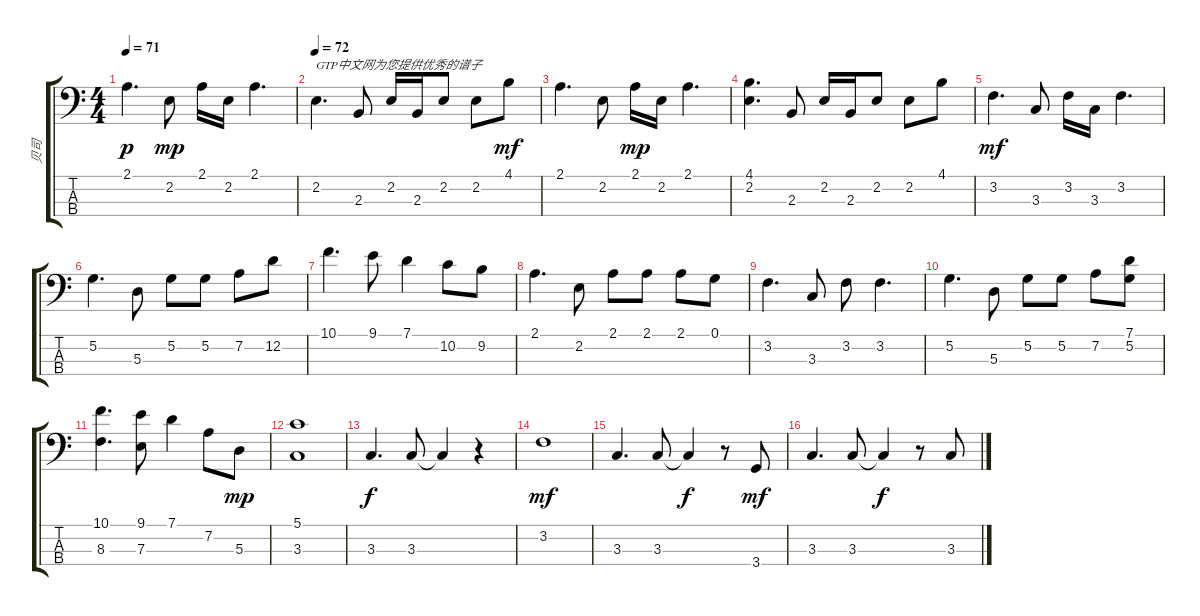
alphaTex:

\track ("贝司" "贝司") {instrument electricbassfinger}
\staff {score tabs}
\tuning (G2 D2 A1 E1) {hide}
\ts (4 4)
\tempo 71
\clef f4
\ks c
2.1.4{d dy p instrument electricbassfinger} 2.2.8{dy mp} 2.1.16 2.2.16 2.1.4{d} |
\tempo 72
2.2.4{d txt "GTP中文网为您提供优秀的谱子"} 2.3.8 2.2.16 2.3.16 2.2.8 2.2.8 4.1.8{dy mf} |
2.1.4{d} 2.2.8 2.1.16{dy mp} 2.2.16 2.1.4{d} |
(4.1 2.2).4{d} 2.3.8 2.2.16 2.3.16 2.2.8 2.2.8 4.1.8 |
3.2.4{d dy mf} 3.3.8 3.2.16 3.3.16 3.2.4{d} |
5.2.4{d} 5.3.8 5.2.8 5.2.8 7.2.8 12.2.8 |
10.1.4{d} 9.1.8 7.1.4 10.2.8 9.2.8 |
2.1.4{d} 2.2.8 2.1.8 2.1.8 2.1.8 0.1.8 |
3.2.4{d} 3.3.8 3.2.8 3.2.4{d} |
5.2.4{d} 5.3.8 5.2.8 5.2.8 7.2.8 (7.1 5.2).8 |
(10.1 8.3).4{d} (9.1 7.3).8 7.1.4 7.2.8 5.3.8{dy mp} |
(5.1 3.3).1 |
3.3.4{d dy f} 3.3.8 3.3{t}.4 r.4 |
3.2.1{dy mf} |
3.3.4{d} 3.3.8 3.3{t}.4{dy f} r.8 3.4.8{dy mf} |
3.3.4{d} 3.3.8 3.3{t}.4{dy f} r.8 3.3.8
